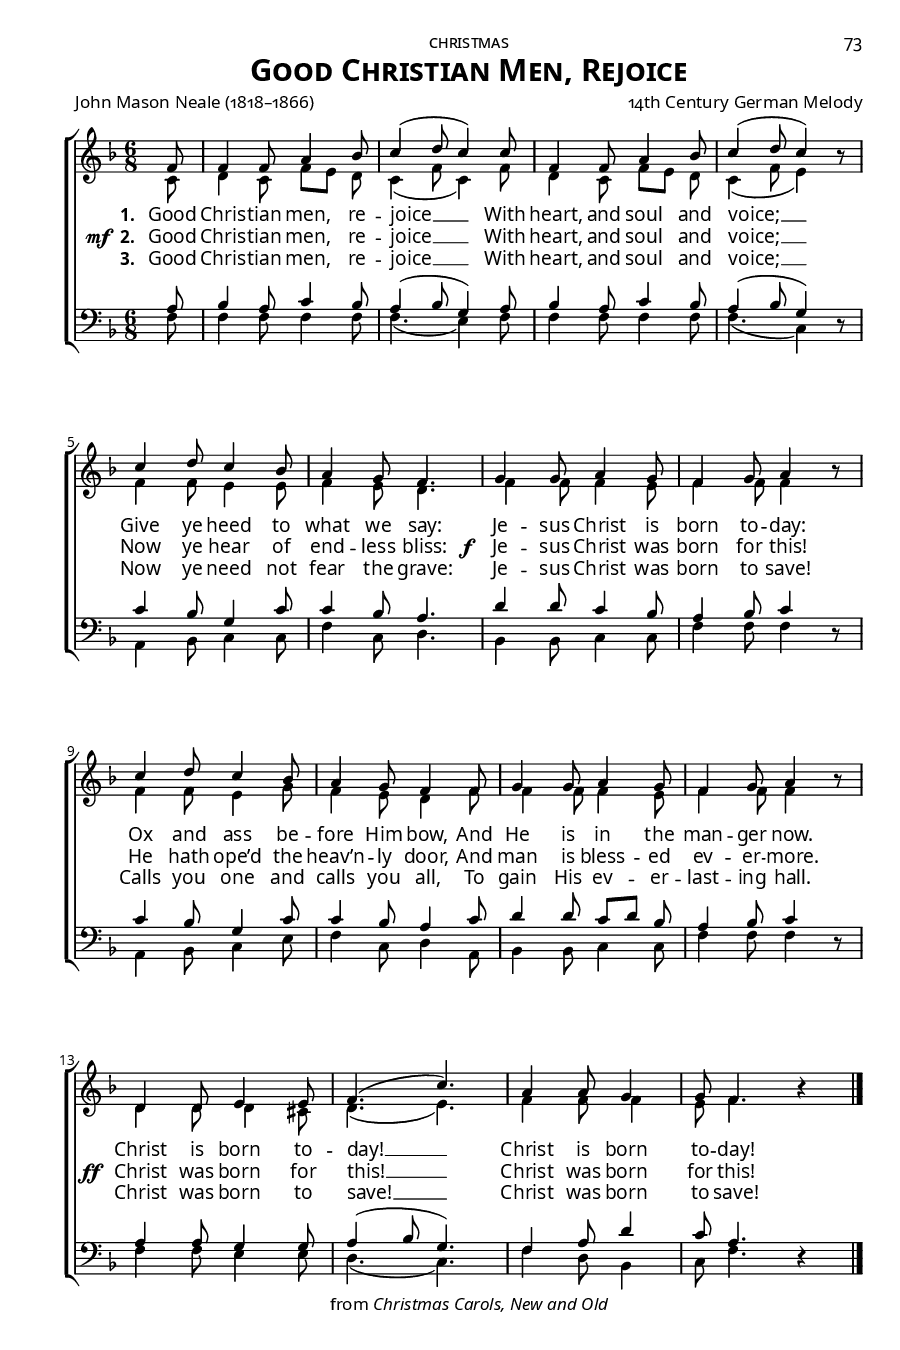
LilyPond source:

\version "2.14.2"
\include "util.ly"
\header {
  title = \markup{\override #'(font-name . "Garamond Premier Pro Semibold"){ \abs-fontsize #15 \smallCapsOldStyle"Good Christian Men, Rejoice"}}
  poet = \markup\oldStyleNum"John Mason Neale (1818–1866)"
  composer = \markup\oldStyleNum"14th Century German Melody"
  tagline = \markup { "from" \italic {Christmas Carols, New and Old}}
}
\paper {
  paper-height = 9\in
  paper-width = 6\in
  indent = 0\in
  %system-system-spacing = #'((basic-distance . 10) (padding . 0))
  ragged-last-bottom = ##f
  ragged-bottom = ##f
  two-sided = ##t
  inner-margin = 0.5\in
  outer-margin = 0.25\in
  top-margin = 0.25\in
  bottom-margin = 0.25\in
  first-page-number = #073
  print-first-page-number = ##t
  headerLine = \markup{\override #'(font-name . "Garamond Premier Pro") \smallCapsOldStyle"christmas"}
  oddHeaderMarkup = \markup\fill-line{
     \override #'(font-name . "Garamond Premier Pro")\abs-fontsize #8.5
     \combine 
        \fill-line{"" \on-the-fly #print-page-number-check-first
        \oldStylePageNum""
        }
        \fill-line{\headerLine}
  }
  evenHeaderMarkup = \markup {
     \override #'(font-name . "Garamond Premier Pro")\abs-fontsize #8.5
     \combine
        \on-the-fly #print-page-number-check-first
        \oldStylePageNum""
        \fill-line{\headerLine}
  }
}
#(set-global-staff-size 15) \paper{ #(define fonts (make-pango-font-tree "GoudyOlSt BT" "Garamond Premier Pro" "Garamond Premier Pro" (/ 15 20))) }
global = {
  \key f \major
  \time 6/8
  \autoBeamOff
  \override DynamicLineSpanner #'staff-padding = #0.0
  \override DynamicLineSpanner #'Y-extent = #'(-1 . 1)
}

sopMusic = \relative c' {
  \partial 8 f8 |
  f4 f8 a4 bes8 |
  c4( d8 c4) c8 |
  f,4 f8 a4 bes8 |
  
  c4( d8 c4) bes8\rest | \break
  c4 d8 c4 bes8 |
  a4 g8 f4. |
%  f f |
  g4 g8 a4 g8 |
  
  f4 g8 a4 bes8\rest | \break
  c4 d8 c4 bes8 |
  a4 g8 f4 f8 |
  g4 g8 a4 g8 |
  
  f4 g8 a4 bes8\rest | \break
  d,4 d8 e4 e8 |
  f4.( c') |
  \partial 8*5 a4 a8 g4 g8 f4. bes4\rest \bar "|."
}
sopWords = \lyricmode {
  
}

altoMusic = \relative c' {
  c8 |
  d4 c8 f8[ e] d |
  c4( f8 c4) f8 |
  d4 c8 f[ e] d |
  
  c4( f8 e4) s8 |
  f4 f8 e4 e8 |
  f4 e8 d4. |
%  f f |
  f4 f8 f4 e8 |
  
  f4 f8 f4 s8 |
  f4 f8 e4 g8 |
  f4 e8 d4 f8 |
  f4 f8 f4 e8 |
  
  f4 f8 f4 s8 |
  d4 d8 d4 cis8 |
  d4.( e) |
  f4 f8 f4 e8 |
  f4. s4 \bar "|."
}
altoWords = \lyricmode {
  \dropLyricsV
  \set stanza = #"1. "
  Good Chris -- tian men, re -- joice __
  With heart, and soul and voice; __
  Give ye heed to what we say:
%  News! News!
  Je -- sus Christ is born to -- day:
  Ox and ass be -- fore Him bow,
  And He is in the man -- ger now.
  Christ is born to -- day! __
  Christ is born to -- day!
}
altoWordsII = {
  \dropLyricsV
  \set stanza = \markup{\dynamic"  mf " "2. "}
  \lyricmode {
  %\markup\italic
    Good Chris -- tian men, re -- joice __
    With heart, and soul and voice; __
    Now ye hear of end -- less bliss:
  %  Joy! Joy!
  }
  \set stanza = \markup\dynamic"f  "
  \lyricmode {
    Je -- sus Christ was born for this!
    He hath ope’d the heav’n -- ly door, And man is bless -- ed ev -- er -- more.
  }
  \set stanza = \markup\dynamic" ff "
  \lyricmode {
    Christ was born for this! __
    Christ was born for this!
  }
}
altoWordsIII = \lyricmode {
  \dropLyricsV
  \set stanza = #"3. "
  Good Chris -- tian men, re -- joice __
  With heart, and soul and voice; __
  Now ye need not fear the grave:
%  Peace! Peace!
  Je -- sus Christ was born to save!
  Calls you one and calls you all,
  To gain His ev -- er -- last -- ing hall.
  Christ was born to save! __
  Christ was born to save!
}
altoWordsIV = \lyricmode {
}
altoWordsV = \lyricmode {
}
altoWordsVI = \lyricmode {
}
tenorMusic = \relative c' {
  a8 |
  bes4 a8 c4 bes8 |
  a4( bes8 g4) a8 |
  bes4 a8 c4 bes8 |
  
  a4( bes8 g4) s8 |
  c4 bes8 g4 c8 |
  c4 bes8 a4. |
%  f a |
  d4 d8 c4 bes8 |
  
  a4 bes8 c4 s8 |
  c4 bes8 g4 c8 |
  c4 bes8 a4 c8 |
  d4 d8 c[ d] bes |
  
  a4 bes8 c4 s8 |
  a4 a8 g4 g8 |
  a4( bes8 g4.) |
  f4 a8 d4 c8 |
  a4. s4 \bar "|."
}
tenorWords = \lyricmode {

}

bassMusic = \relative c {
  f8 |
  f4 f8 f4 f8 |
  f4.( e4) f8 |
  f4 f8 f4 f8 |
  
  f4.( c4) d8\rest |
  a4 bes8 c4 c8 |
  f4 c8 d4. |
%  f d |
  bes4 bes8 c4 c8 |
  
  f4 f8 f4 d8\rest |
  a4 bes8 c4 e8 |
  f4 c8 d4 a8 |
  bes4 bes8 c4 c8 |
  
  f4 f8 f4 d8\rest |
  f4 f8 e4 e8 |
  d4.( c) |
  f4 d8 bes4 c8 |
  f4. d4\rest \bar "|."
}
bassWords = \lyricmode {

}

\score {
  <<
   \new ChoirStaff <<
%    \new Lyrics = sopranos \with { \override VerticalAxisGroup #'nonstaff-relatedstaff-spacing = #'((basic-distance . 1)) }
    \new Staff = women <<
      \new Voice = "sopranos" { \voiceOne << \global \sopMusic >> }
      \new Voice = "altos" { \voiceTwo << \global \altoMusic >> }
    >>
    \new Lyrics \with { alignAboveContext = #"women" \override VerticalAxisGroup #'nonstaff-relatedstaff-spacing = #'((basic-distance . 1))} \lyricsto "sopranos" \sopWords
    \new Lyrics = "altosVI"  \with { alignBelowContext = #"women" } \lyricsto "sopranos" \altoWordsVI
    \new Lyrics = "altosV"  \with { alignBelowContext = #"women" } \lyricsto "sopranos" \altoWordsV
    \new Lyrics = "altosIV"  \with { alignBelowContext = #"women" } \lyricsto "sopranos" \altoWordsIV
    \new Lyrics = "altosIII"  \with { alignBelowContext = #"women" } \lyricsto "sopranos" \altoWordsIII
    \new Lyrics = "altosII"  \with { alignBelowContext = #"women" } \lyricsto "sopranos" \altoWordsII
    \new Lyrics = "altos"  \with { alignBelowContext = #"women" } \lyricsto "sopranos" \altoWords
   \new Staff = men <<
      \clef bass
      \new Voice = "tenors" { \voiceOne << \global \tenorMusic >> }
      \new Voice = "basses" { \voiceTwo << \global \bassMusic >> }
    >>
    \new Lyrics \with { alignAboveContext = #"men" \override VerticalAxisGroup #'nonstaff-relatedstaff-spacing = #'((basic-distance . 1)) } \lyricsto "tenors" \tenorWords
    \new Lyrics \with { alignBelowContext = #"men" \override VerticalAxisGroup #'nonstaff-relatedstaff-spacing = #'((basic-distance . 1)) } \lyricsto "basses" \bassWords
  >>
%    \new PianoStaff << \new Staff { \new Voice { \pianoRH } } \new Staff { \clef "bass" \pianoLH } >>
  >>
  \layout {
    \context {
      \Score
      %\override SpacingSpanner #'base-shortest-duration = #(ly:make-moment 1 8)
      %\override SpacingSpanner #'common-shortest-duration = #(ly:make-moment 1 4)
    }
    \context {
      % Remove all empty staves
      % \Staff \RemoveEmptyStaves \override VerticalAxisGroup #'remove-first = ##t
    }
    \context {
      \Lyrics
      \override LyricText #'X-offset = #center-on-word
    }
  }
}

